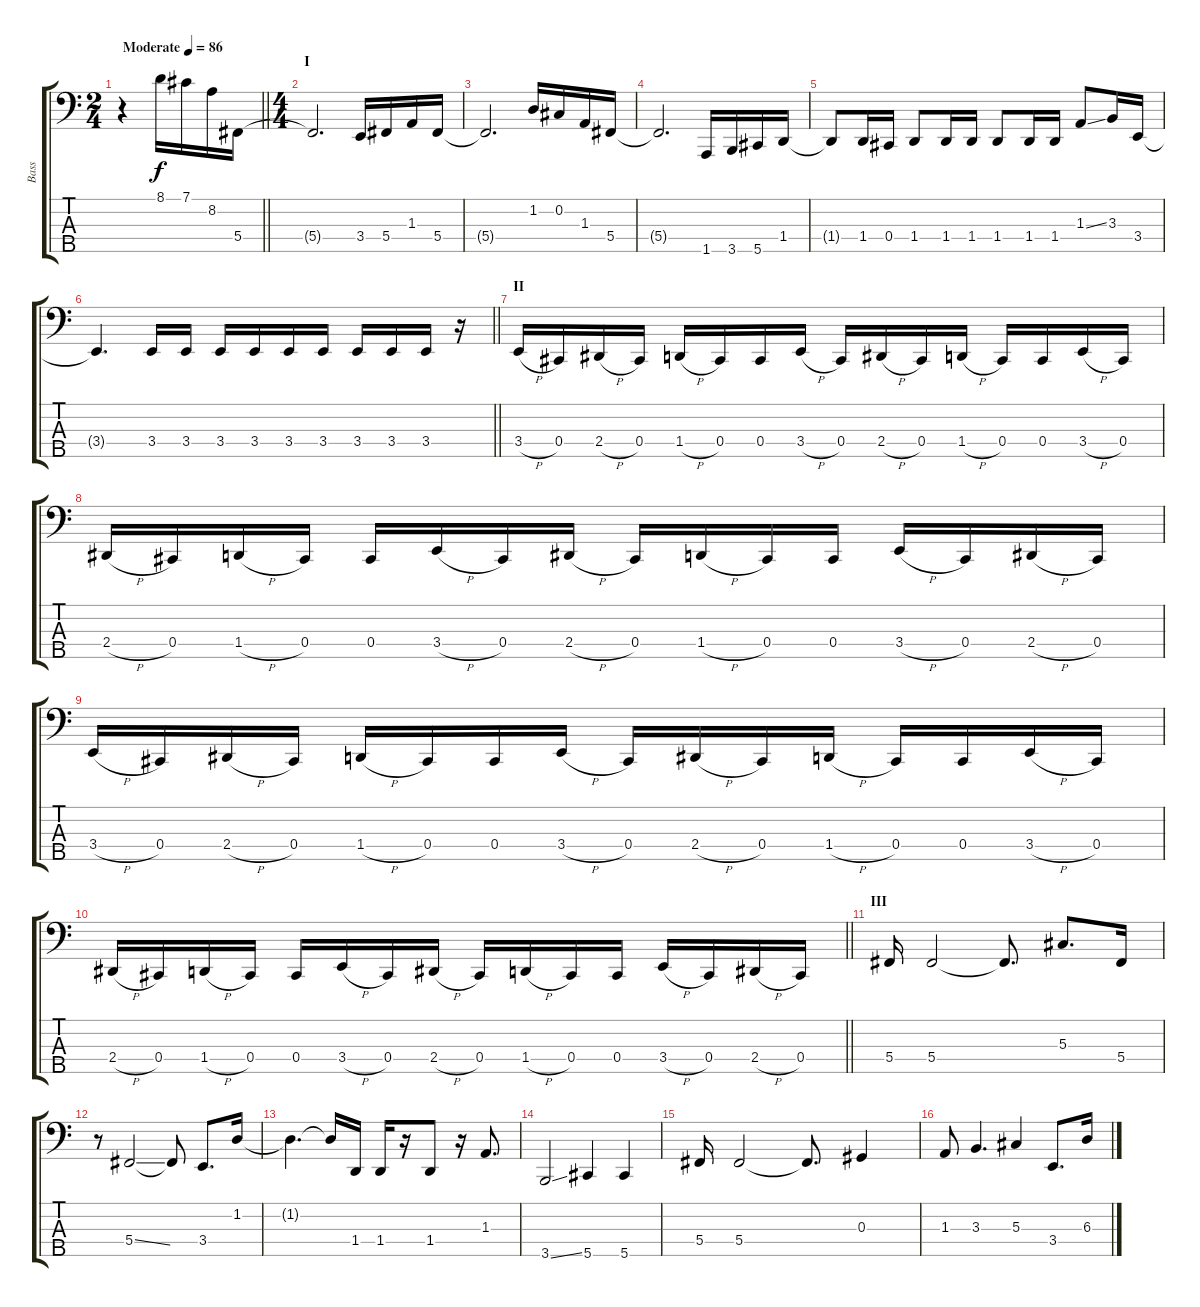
\track ("Bass" "Bass") {instrument electricbasspick}
\staff {score tabs}
\tuning (Gb2 Db2 Ab1 Db1 Ab0) {hide}
\ts (2 4)
\tempo (86 "Moderate")
\clef f4
\barLineRight lightlight
\ks c
r.4{dy f instrument electricbasspick} 8.1.16 7.1.16 8.2.16 5.4.16 |
\ts (4 4)
\section ("" "I")
5.4{t}.2{d} 3.4.16 5.4.16 1.3.16 5.4.16 |
5.4{t}.2{d} 1.2.16 0.2.16 1.3.16 5.4.16 |
5.4{t}.2{d} 1.5.16 3.5.16 5.5.16 1.4.16 |
1.4{t}.8 1.4.16 0.4.16 1.4.8 1.4.16 1.4.16 1.4.8 1.4.16 1.4.16 1.3{ss}.8 3.3.16 3.4.16 |
\barLineRight lightlight
3.4{t}.4{d} 3.4.16 3.4.16 3.4.16 3.4.16 3.4.16 3.4.16 3.4.16 3.4.16 3.4.16 r.16 |
\section ("" "II")
3.4{h}.16 0.4.16 2.4{h}.16 0.4.16 1.4{h}.16 0.4.16 0.4.16 3.4{h}.16 0.4.16 2.4{h}.16 0.4.16 1.4{h}.16 0.4.16 0.4.16 3.4{h}.16 0.4.16 |
2.4{h}.16 0.4.16 1.4{h}.16 0.4.16 0.4.16 3.4{h}.16 0.4.16 2.4{h}.16 0.4.16 1.4{h}.16 0.4.16 0.4.16 3.4{h}.16 0.4.16 2.4{h}.16 0.4.16 |
3.4{h}.16 0.4.16 2.4{h}.16 0.4.16 1.4{h}.16 0.4.16 0.4.16 3.4{h}.16 0.4.16 2.4{h}.16 0.4.16 1.4{h}.16 0.4.16 0.4.16 3.4{h}.16 0.4.16 |
\barLineRight lightlight
2.4{h}.16 0.4.16 1.4{h}.16 0.4.16 0.4.16 3.4{h}.16 0.4.16 2.4{h}.16 0.4.16 1.4{h}.16 0.4.16 0.4.16 3.4{h}.16 0.4.16 2.4{h}.16 0.4.16 |
\section ("" "III")
5.4.16 5.4.2 5.4{t}.8{d} 5.3.8{d} 5.4.16 |
r.8 5.4{ss}.2 5.4{t}.8 3.4.8{d} 1.2.16 |
1.2{t}.4{d} 1.2{t}.16 1.4.16 1.4.16 r.16 1.4.8 r.16 1.3.8{d} |
3.5{ss}.2 5.5.4 5.5.4 |
5.4.16 5.4.2 5.4{t}.8{d} 0.3.4 |
1.3.8 3.3.4{d} 5.3.4 3.4.8{d} 6.3.16
